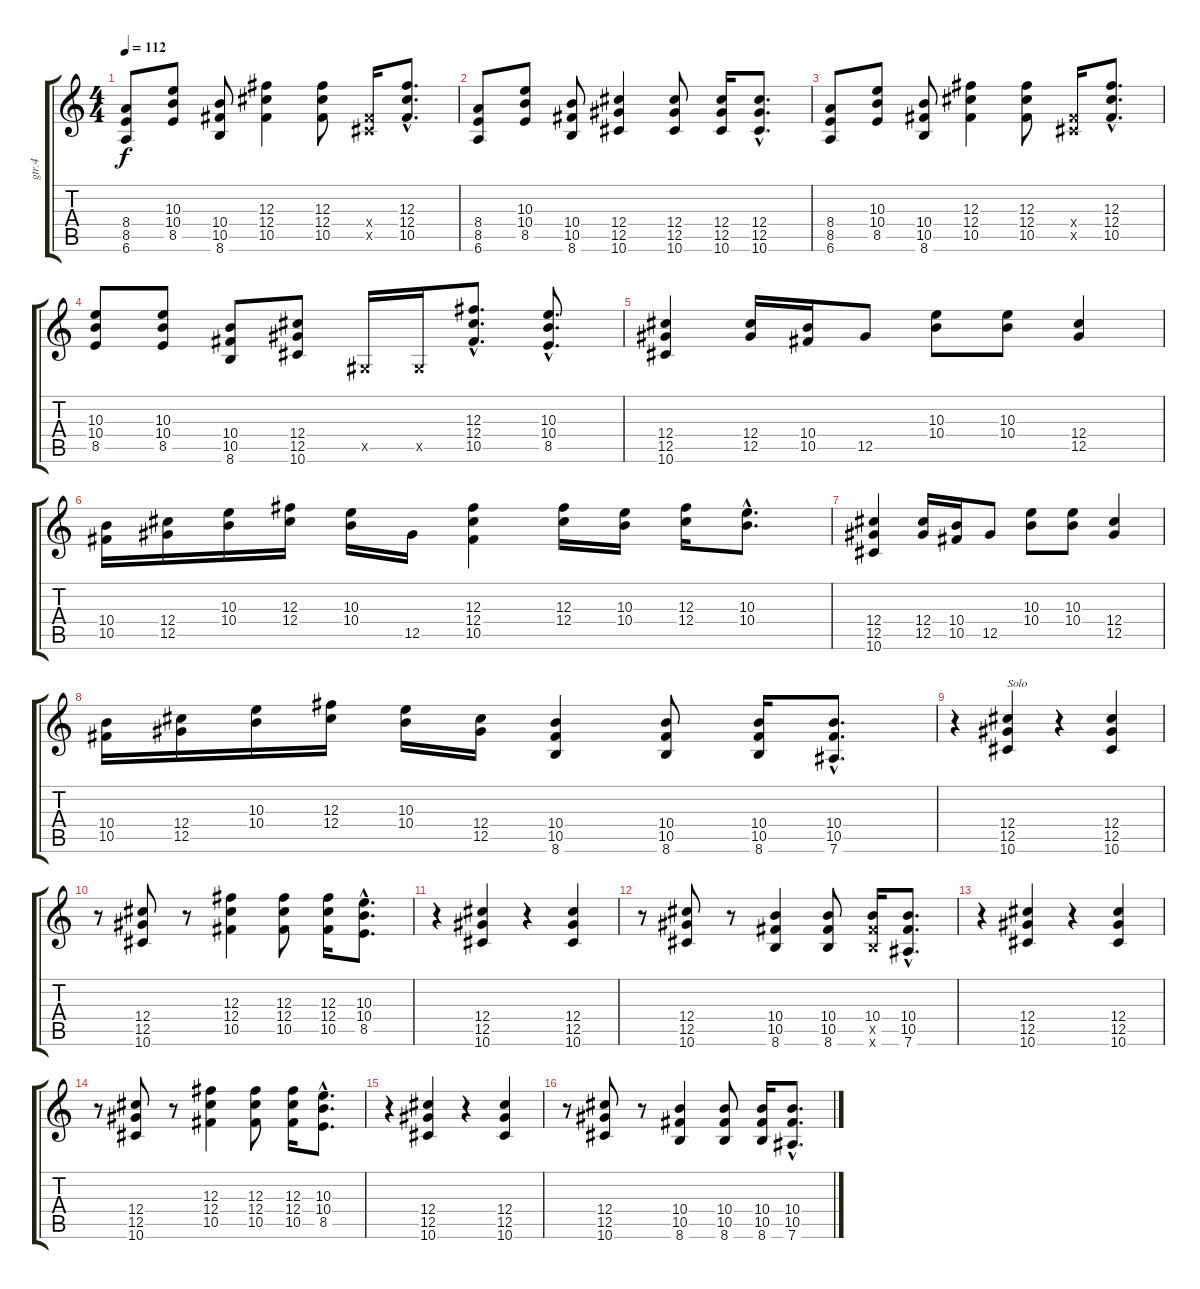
\track ("gtr.4" "gtr.4") {instrument distortionguitar}
\staff {score tabs}
\tuning (Eb4 Bb3 Gb3 Db3 Ab2 Eb2) {hide}
\ts (4 4)
\tempo 112
\clef g2
\ks c
(8.4 8.5 6.6).8{dy f} (10.3 10.4 8.5).8 (10.4 10.5 8.6).8 (12.3 12.4 10.5).4 (12.3 12.4 10.5).8 (5.4{x} 5.5{x}).16 (12.3{hac} 12.4{hac} 10.5{hac}).8{d} |
(8.4 8.5 6.6).8 (10.3 10.4 8.5).8 (10.4 10.5 8.6).8 (12.4 12.5 10.6).4 (12.4 12.5 10.6).8 (12.4 12.5 10.6).16 (12.4{hac} 12.5{hac} 10.6{hac}).8{d} |
(8.4 8.5 6.6).8 (10.3 10.4 8.5).8 (10.4 10.5 8.6).8 (12.3 12.4 10.5).4 (12.3 12.4 10.5).8 (5.4{x} 5.5{x}).16 (12.3{hac} 12.4{hac} 10.5{hac}).8{d} |
(10.3 10.4 8.5).8 (10.3 10.4 8.5).8 (10.4 10.5 8.6).8 (12.4 12.5 10.6).8 0.5{x}.16 0.5{x}.16 (12.3{hac} 12.4{hac} 10.5{hac}).8{d} (10.3{hac} 10.4{hac} 8.5{hac}).8{d} |
(12.4 12.5 10.6).4 (12.4 12.5).16 (10.4 10.5).16 12.5.8 (10.3 10.4).8 (10.3 10.4).8 (12.4 12.5).4 |
(10.4 10.5).16 (12.4 12.5).16 (10.3 10.4).16 (12.3 12.4).16 (10.3 10.4).16 12.5.16 (12.3 12.4 10.5).4 (12.3 12.4).16 (10.3 10.4).16 (12.3 12.4).16 (10.3{hac} 10.4{hac}).8{d} |
(12.4 12.5 10.6).4 (12.4 12.5).16 (10.4 10.5).16 12.5.8 (10.3 10.4).8 (10.3 10.4).8 (12.4 12.5).4 |
(10.4 10.5).16 (12.4 12.5).16 (10.3 10.4).16 (12.3 12.4).16 (10.3 10.4).16 (12.4 12.5).16 (10.4 10.5 8.6).4 (10.4 10.5 8.6).8 (10.4 10.5 8.6).16 (10.4{hac} 10.5{hac} 7.6{hac}).8{d} |
r.4 (12.4 12.5 10.6).4{txt "Solo"} r.4 (12.4 12.5 10.6).4 |
r.8 (12.4 12.5 10.6).8 r.8 (12.3 12.4 10.5).4 (12.3 12.4 10.5).8 (12.3 12.4 10.5).16 (10.3{hac} 10.4{hac} 8.5{hac}).8{d} |
r.4 (12.4 12.5 10.6).4 r.4 (12.4 12.5 10.6).4 |
r.8 (12.4 12.5 10.6).8 r.8 (10.4 10.5 8.6).4 (10.4 10.5 8.6).8 (10.4 10.5{x} 8.6{x}).16 (10.4{hac} 10.5{hac} 7.6{hac}).8{d} |
r.4 (12.4 12.5 10.6).4 r.4 (12.4 12.5 10.6).4 |
r.8 (12.4 12.5 10.6).8 r.8 (12.3 12.4 10.5).4 (12.3 12.4 10.5).8 (12.3 12.4 10.5).16 (10.3{hac} 10.4{hac} 8.5{hac}).8{d} |
r.4 (12.4 12.5 10.6).4 r.4 (12.4 12.5 10.6).4 |
r.8 (12.4 12.5 10.6).8 r.8 (10.4 10.5 8.6).4 (10.4 10.5 8.6).8 (10.4 10.5 8.6).16 (10.4{hac} 10.5{hac} 7.6{hac}).8{d}
